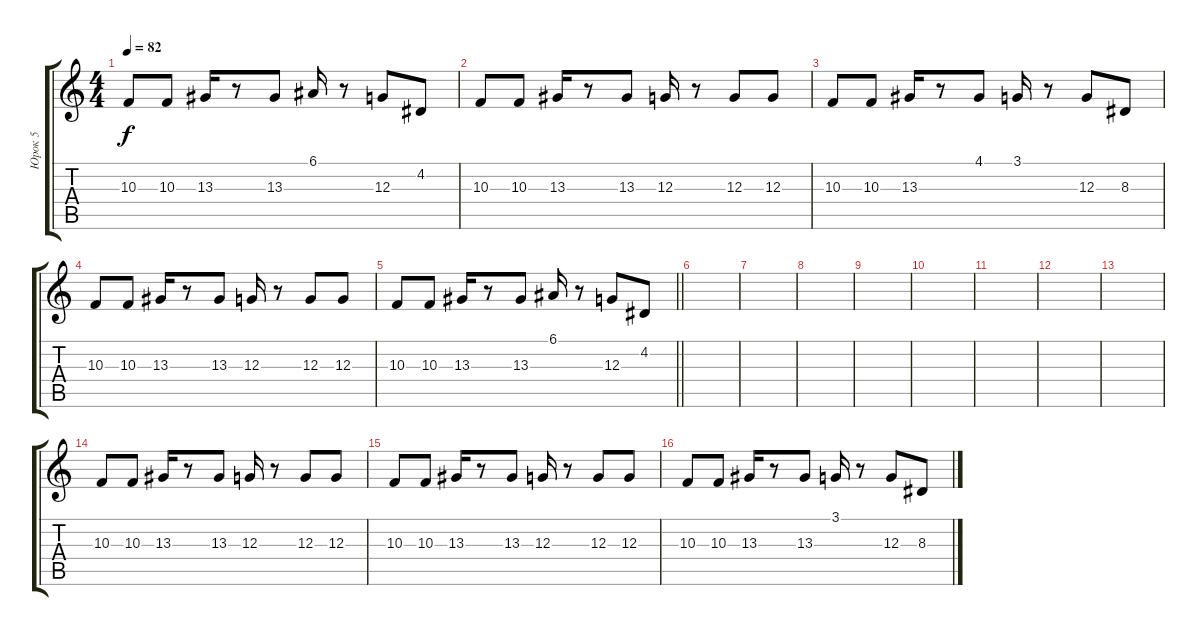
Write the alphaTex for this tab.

\track ("Юрок 5" "Юрок 5") {instrument fx5brightness}
\staff {score tabs}
\tuning (E4 B3 G3 D3 A2 E2) {hide}
\ts (4 4)
\tempo 82
\clef g2
\ks c
10.3.8{dy f} 10.3.8 13.3.16 r.8 13.3.8 6.1.16 r.8 12.3.8 4.2.8 |
10.3.8 10.3.8 13.3.16 r.8 13.3.8 12.3.16 r.8 12.3.8 12.3.8 |
10.3.8 10.3.8 13.3.16 r.8 4.1.8 3.1.16 r.8 12.3.8 8.3.8 |
10.3.8 10.3.8 13.3.16 r.8 13.3.8 12.3.16 r.8 12.3.8 12.3.8 |
\barLineRight lightlight
10.3.8 10.3.8 13.3.16 r.8 13.3.8 6.1.16 r.8 12.3.8 4.2.8 |
|
|
|
|
|
|
|
|
10.3.8 10.3.8 13.3.16 r.8 13.3.8 12.3.16 r.8 12.3.8 12.3.8 |
10.3.8 10.3.8 13.3.16 r.8 13.3.8 12.3.16 r.8 12.3.8 12.3.8 |
10.3.8 10.3.8 13.3.16 r.8 13.3.8 3.1.16 r.8 12.3.8 8.3.8
